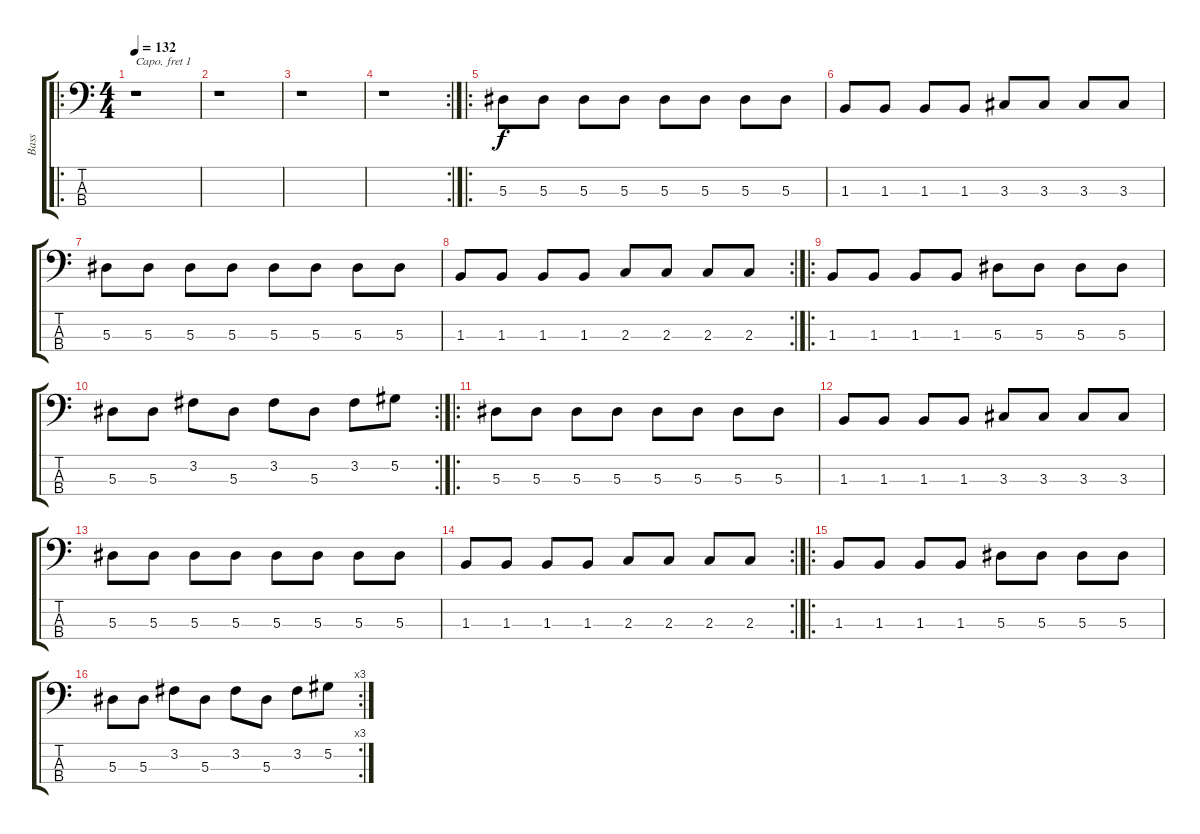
\track ("Bass" "Bass") {instrument electricbassfinger}
\staff {score tabs}
\capo 1
\tuning (G2 D2 A1 E1) {hide}
\ro
\ts (4 4)
\tempo 132
\clef f4
\ks c
r.1{dy f instrument electricbassfinger} |
r.1 |
r.1 |
\rc 2
r.1 |
\ro
5.3.8 5.3.8 5.3.8 5.3.8 5.3.8 5.3.8 5.3.8 5.3.8 |
1.3.8 1.3.8 1.3.8 1.3.8 3.3.8 3.3.8 3.3.8 3.3.8 |
5.3.8 5.3.8 5.3.8 5.3.8 5.3.8 5.3.8 5.3.8 5.3.8 |
\rc 2
1.3.8 1.3.8 1.3.8 1.3.8 2.3.8 2.3.8 2.3.8 2.3.8 |
\ro
1.3.8 1.3.8 1.3.8 1.3.8 5.3.8 5.3.8 5.3.8 5.3.8 |
\rc 2
5.3.8 5.3.8 3.2.8 5.3.8 3.2.8 5.3.8 3.2.8 5.2.8 |
\ro
5.3.8 5.3.8 5.3.8 5.3.8 5.3.8 5.3.8 5.3.8 5.3.8 |
1.3.8 1.3.8 1.3.8 1.3.8 3.3.8 3.3.8 3.3.8 3.3.8 |
5.3.8 5.3.8 5.3.8 5.3.8 5.3.8 5.3.8 5.3.8 5.3.8 |
\rc 2
1.3.8 1.3.8 1.3.8 1.3.8 2.3.8 2.3.8 2.3.8 2.3.8 |
\ro
1.3.8 1.3.8 1.3.8 1.3.8 5.3.8 5.3.8 5.3.8 5.3.8 |
\rc 3
5.3.8 5.3.8 3.2.8 5.3.8 3.2.8 5.3.8 3.2.8 5.2.8
